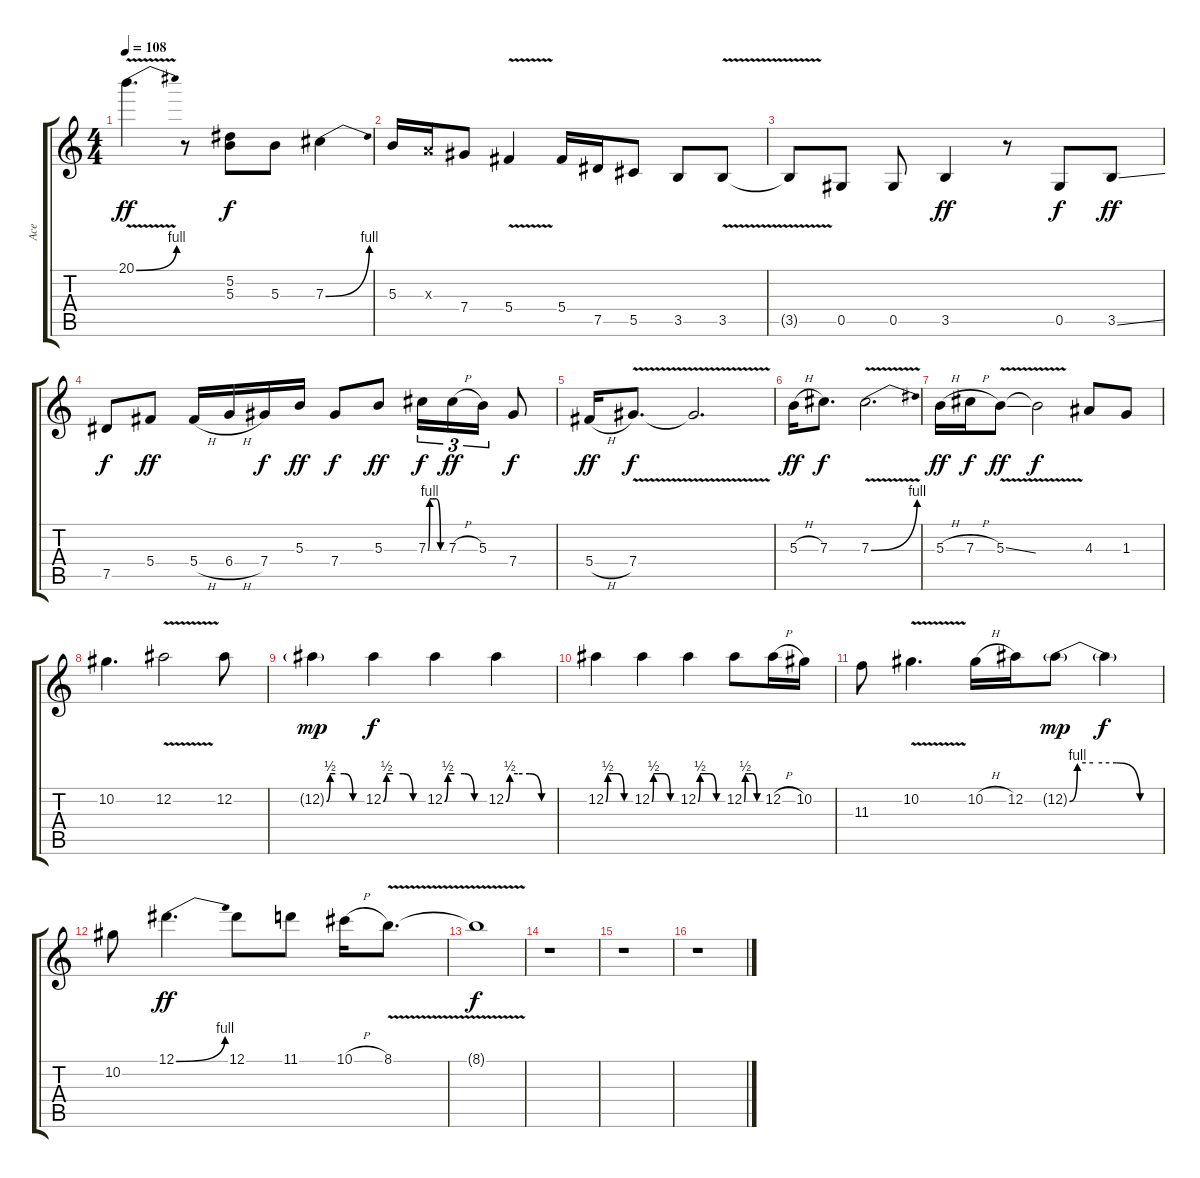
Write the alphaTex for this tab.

\track ("Ace" "Ace") {instrument distortionguitar}
\staff {score tabs}
\tuning (Eb4 Bb3 Gb3 Db3 Ab2 Eb2) {hide}
\ts (4 4)
\tempo 108
\clef g2
\ks c
20.1{be (bend 0 0 60 4) v}.4{d dy ff} r.8 (5.2 5.3).8{dy f} 5.3.8 7.3{be (bend 0 0 60 4)}.4 |
5.3.16 3.3{x}.16 7.4.8 5.4{v}.4 5.4.16 7.5.16 5.5.8 3.5.8 3.5{v}.8 |
3.5{t}.8 0.5.8 0.5.8 3.5.4{dy ff} r.8 0.5.8{dy f} 3.5{ss}.8{dy ff} |
7.5.8{dy f} 5.4.8{dy ff} 5.4{h}.16 6.4{h}.16 7.4.16{dy f} 5.3.16{dy ff} 7.4.8{dy f} 5.3.8{dy ff} 7.3{be (custom 0 0 6 4 15 4 30 4 45 0 60 0)}.16{tu (3 2) dy f} 7.3{h}.16{tu (3 2) dy ff} 5.3.16{tu (3 2)} 7.4.8{dy f} |
5.4{h}.16{dy ff} 7.4{v}.8{d dy f} 7.4{t}.2{d} |
5.3{h}.16{dy ff} 7.3.8{d dy f} 7.3{be (bend 0 0 60 4) v}.2{d} |
5.3{h}.16{dy ff} 7.3{h}.16{dy f} 5.3{v ss}.8{dy ff} 5.3{t}.2{dy f} 4.3.8 1.3.8 |
10.2.4{d} 12.2{v}.2 12.2.8 |
12.2{be (custom 0 0 6 2 15 2 30 2 45 0 60 0) g}.4{dy mp} 12.2{be (custom 0 0 5 2 15 2 30 2 45 0 60 0)}.4{dy f} 12.2{be (custom 0 0 5 2 15 2 30 2 45 0 60 0)}.4 12.2{be (custom 0 0 5 2 15 2 30 2 45 0 60 0)}.4 |
12.2{be (custom 0 0 5 2 15 2 30 2 45 0 60 0)}.4 12.2{be (custom 0 0 4 2 15 2 30 2 45 0 60 0)}.4 12.2{be (custom 0 0 5 2 15 2 30 2 45 0 60 0)}.4 12.2{be (custom 0 0 4 2 15 2 30 2 45 0 60 0)}.8 12.2{h}.16 10.2.16 |
11.3.8 10.2{v}.4{d} 10.2{h}.16 12.2.16 12.2{be (custom 0 0 5 4 15 4 30 4 45 0 60 0) g}.8{dy mp} 12.2{t}.4{dy f} |
10.2.8 12.1{be (bend 0 0 60 4)}.4{d dy ff} 12.1.8 11.1.8 10.1{h}.16 8.1{v}.8{d} |
8.1{t}.1{dy f} |
r.1 |
r.1 |
r.1
